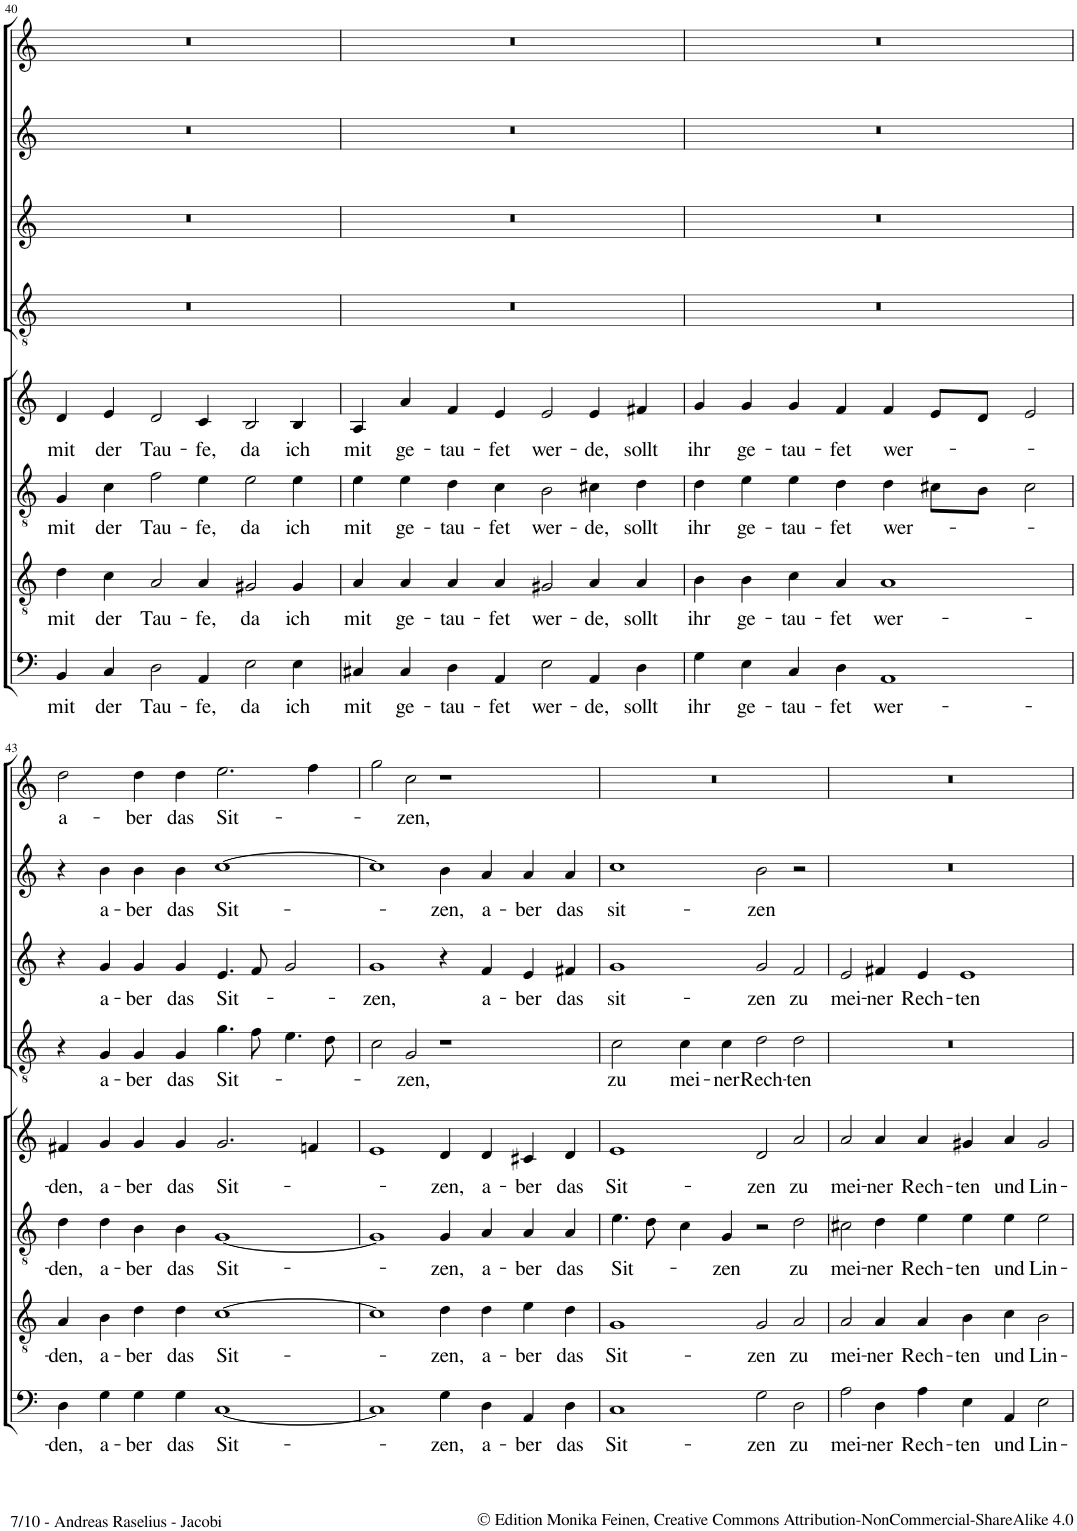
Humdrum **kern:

**kern	**text	**kern	**text	**kern	**text	**kern	**text	**kern	**text	**kern	**text	**kern	**text	**kern	**text
*part8	*part8	*part7	*part7	*part6	*part6	*part5	*part5	*part4	*part4	*part3	*part3	*part2	*part2	*part1	*part1
*staff8	*staff8	*staff7	*staff7	*staff6	*staff6	*staff5	*staff5	*staff4	*staff4	*staff3	*staff3	*staff2	*staff2	*staff1	*staff1
*I"Bassus 2	*	*I"Tenor 2	*	*I"Tenor 1	*	*I"Altus 2	*	*I"Bassus 1	*	*I"Altus 1	*	*I"Cantus 2	*	*I"Cantus 1	*
!!LO:PB:g=z
*clefF4	*	*clefGv2	*	*clefGv2	*	*clefG2	*	*clefGv2	*	*clefG2	*	*clefG2	*	*clefG2	*
*k[]	*	*k[]	*	*k[]	*	*k[]	*	*k[]	*	*k[]	*	*k[]	*	*k[]	*
*M4/2	*	*M4/2	*	*M4/2	*	*M4/2	*	*M4/2	*	*M4/2	*	*M4/2	*	*M4/2	*
*met(c|)	*	*met(c|)	*	*met(c|)	*	*met(c|)	*	*met(c|)	*	*met(c|)	*	*met(c|)	*	*met(c|)	*
=40	=40	=40	=40	=40	=40	=40	=40	=40	=40	=40	=40	=40	=40	=40	=40
!	!LO:LY:b	!	!LO:LY:b	!	!LO:LY:b	!	!LO:LY:b	!	!	!	!	!	!	!	!
4BB/	mit	4d\	mit	4G/	mit	4d/	mit	0r	.	0r	.	0r	.	0r	.
!	!LO:LY:b	!	!LO:LY:b	!	!LO:LY:b	!	!LO:LY:b	!	!	!	!	!	!	!	!
4C/	der	4c\	der	4c\	der	4e/	der	.	.	.	.	.	.	.	.
!	!LO:LY:b	!	!LO:LY:b	!	!LO:LY:b	!	!LO:LY:b	!	!	!	!	!	!	!	!
2D\	Tau-	2A/	Tau-	2f\	Tau-	2d/	Tau-	.	.	.	.	.	.	.	.
!	!LO:LY:b	!	!LO:LY:b	!	!LO:LY:b	!	!LO:LY:b	!	!	!	!	!	!	!	!
4AA/	-fe,	4A/	-fe,	4e\	-fe,	4c/	-fe,	.	.	.	.	.	.	.	.
!	!LO:LY:b	!	!LO:LY:b	!	!LO:LY:b	!	!LO:LY:b	!	!	!	!	!	!	!	!
2E\	da	2G#X/	da	2e\	da	2B/	da	.	.	.	.	.	.	.	.
!	!LO:LY:b	!	!LO:LY:b	!	!LO:LY:b	!	!LO:LY:b	!	!	!	!	!	!	!	!
4E\	ich	4G#/	ich	4e\	ich	4B/	ich	.	.	.	.	.	.	.	.
=41	=41	=41	=41	=41	=41	=41	=41	=41	=41	=41	=41	=41	=41	=41	=41
!	!LO:LY:b	!	!LO:LY:b	!	!LO:LY:b	!	!LO:LY:b	!	!	!	!	!	!	!	!
4C#X/	mit	4A/	mit	4e\	mit	4A/	mit	0r	.	0r	.	0r	.	0r	.
!	!LO:LY:b	!	!LO:LY:b	!	!LO:LY:b	!	!LO:LY:b	!	!	!	!	!	!	!	!
4C#/	ge-	4A/	ge-	4e\	ge-	4a/	ge-	.	.	.	.	.	.	.	.
!	!LO:LY:b	!	!LO:LY:b	!	!LO:LY:b	!	!LO:LY:b	!	!	!	!	!	!	!	!
4D\	-tau-	4A/	-tau-	4d\	-tau-	4f/	-tau-	.	.	.	.	.	.	.	.
!	!LO:LY:b	!	!LO:LY:b	!	!LO:LY:b	!	!LO:LY:b	!	!	!	!	!	!	!	!
4AA/	-fet	4A/	-fet	4c\	-fet	4e/	-fet	.	.	.	.	.	.	.	.
!	!LO:LY:b	!	!LO:LY:b	!	!LO:LY:b	!	!LO:LY:b	!	!	!	!	!	!	!	!
2E\	wer-	2G#X/	wer-	2B\	wer-	2e/	wer-	.	.	.	.	.	.	.	.
!	!LO:LY:b	!	!LO:LY:b	!	!LO:LY:b	!	!LO:LY:b	!	!	!	!	!	!	!	!
4AA/	-de,	4A/	-de,	4c#X\	-de,	4e/	-de,	.	.	.	.	.	.	.	.
!	!LO:LY:b	!	!LO:LY:b	!	!LO:LY:b	!	!LO:LY:b	!	!	!	!	!	!	!	!
4D\	sollt	4A/	sollt	4d\	sollt	4f#X/	sollt	.	.	.	.	.	.	.	.
=42	=42	=42	=42	=42	=42	=42	=42	=42	=42	=42	=42	=42	=42	=42	=42
!	!LO:LY:b	!	!LO:LY:b	!	!LO:LY:b	!	!LO:LY:b	!	!	!	!	!	!	!	!
4G\	ihr	4B\	ihr	4d\	ihr	4g/	ihr	0r	.	0r	.	0r	.	0r	.
!	!LO:LY:b	!	!LO:LY:b	!	!LO:LY:b	!	!LO:LY:b	!	!	!	!	!	!	!	!
4E\	ge-	4B\	ge-	4e\	ge-	4g/	ge-	.	.	.	.	.	.	.	.
!	!LO:LY:b	!	!LO:LY:b	!	!LO:LY:b	!	!LO:LY:b	!	!	!	!	!	!	!	!
4C/	-tau-	4c\	-tau-	4e\	-tau-	4g/	-tau-	.	.	.	.	.	.	.	.
!	!LO:LY:b	!	!LO:LY:b	!	!LO:LY:b	!	!LO:LY:b	!	!	!	!	!	!	!	!
4D\	-fet	4A/	-fet	4d\	-fet	4f/	-fet	.	.	.	.	.	.	.	.
!	!LO:LY:b	!	!LO:LY:b	!	!LO:LY:b	!	!LO:LY:b	!	!	!	!	!	!	!	!
1AA	wer-	1A	wer-	4d\	wer-	4f/	wer-	.	.	.	.	.	.	.	.
.	.	.	.	8c#X\L	.	8e/L	.	.	.	.	.	.	.	.	.
.	.	.	.	8B\J	.	8d/J	.	.	.	.	.	.	.	.	.
.	.	.	.	2c#\	.	2e/	.	.	.	.	.	.	.	.	.
!!LO:LB:g=z
=43	=43	=43	=43	=43	=43	=43	=43	=43	=43	=43	=43	=43	=43	=43	=43
!	!LO:LY:b	!	!LO:LY:b	!	!LO:LY:b	!	!LO:LY:b	!	!	!	!	!	!	!	!LO:LY:b
4D\	-den,	4A/	-den,	4d\	-den,	4f#X/	-den,	4r	.	4r	.	4r	.	2dd\	a-
!	!LO:LY:b	!	!LO:LY:b	!	!LO:LY:b	!	!LO:LY:b	!	!LO:LY:b	!	!LO:LY:b	!	!LO:LY:b	!	!
4G\	a-	4B\	a-	4d\	a-	4g/	a-	4G/	a-	4g/	a-	4b\	a-	.	.
!	!LO:LY:b	!	!LO:LY:b	!	!LO:LY:b	!	!LO:LY:b	!	!LO:LY:b	!	!LO:LY:b	!	!LO:LY:b	!	!LO:LY:b
4G\	-ber	4d\	-ber	4B\	-ber	4g/	-ber	4G/	-ber	4g/	-ber	4b\	-ber	4dd\	-ber
!	!LO:LY:b	!	!LO:LY:b	!	!LO:LY:b	!	!LO:LY:b	!	!LO:LY:b	!	!LO:LY:b	!	!LO:LY:b	!	!LO:LY:b
4G\	das	4d\	das	4B\	das	4g/	das	4G/	das	4g/	das	4b\	das	4dd\	das
!	!LO:LY:b	!	!LO:LY:b	!	!LO:LY:b	!	!LO:LY:b	!	!LO:LY:b	!	!LO:LY:b	!	!LO:LY:b	!	!LO:LY:b
[1C	Sit-	[1c	Sit-	[1G	Sit-	2.g/	Sit-	4.g\	Sit-	4.e/	Sit-	[1cc	Sit-	2.ee\	Sit-
.	.	.	.	.	.	.	.	8f\	.	8f/	.	.	.	.	.
.	.	.	.	.	.	.	.	4.e\	.	2g/	.	.	.	.	.
.	.	.	.	.	.	4fn/	.	.	.	.	.	.	.	4ff\	.
.	.	.	.	.	.	.	.	8d\	.	.	.	.	.	.	.
=44	=44	=44	=44	=44	=44	=44	=44	=44	=44	=44	=44	=44	=44	=44	=44
!	!	!	!	!	!	!	!	!	!	!	!LO:LY:b	!	!	!	!
1C]	.	1c]	.	1G]	.	1e	.	2c\	.	1g	-zen,	1cc]	.	2gg\	.
!	!	!	!	!	!	!	!	!	!LO:LY:b	!	!	!	!	!	!LO:LY:b
.	.	.	.	.	.	.	.	2G/	-zen,	.	.	.	.	2cc\	-zen,
!	!LO:LY:b	!	!LO:LY:b	!	!LO:LY:b	!	!LO:LY:b	!	!	!	!	!	!LO:LY:b	!	!
4G\	-zen,	4d\	-zen,	4G/	-zen,	4d/	-zen,	1r	.	4r	.	4b\	-zen,	1r	.
!	!LO:LY:b	!	!LO:LY:b	!	!LO:LY:b	!	!LO:LY:b	!	!	!	!LO:LY:b	!	!LO:LY:b	!	!
4D\	a-	4d\	a-	4A/	a-	4d/	a-	.	.	4f/	a-	4a/	a-	.	.
!	!LO:LY:b	!	!LO:LY:b	!	!LO:LY:b	!	!LO:LY:b	!	!	!	!LO:LY:b	!	!LO:LY:b	!	!
4AA/	-ber	4e\	-ber	4A/	-ber	4c#X/	-ber	.	.	4e/	-ber	4a/	-ber	.	.
!	!LO:LY:b	!	!LO:LY:b	!	!LO:LY:b	!	!LO:LY:b	!	!	!	!LO:LY:b	!	!LO:LY:b	!	!
4D\	das	4d\	das	4A/	das	4d/	das	.	.	4f#X/	das	4a/	das	.	.
=45	=45	=45	=45	=45	=45	=45	=45	=45	=45	=45	=45	=45	=45	=45	=45
!	!LO:LY:b	!	!LO:LY:b	!	!LO:LY:b	!	!LO:LY:b	!	!LO:LY:b	!	!LO:LY:b	!	!LO:LY:b	!	!
1C	Sit-	1G	Sit-	4.e\	Sit-	1e	Sit-	2c\	zu	1g	sit-	1cc	sit-	0r	.
.	.	.	.	8d\	.	.	.	.	.	.	.	.	.	.	.
!	!	!	!	!	!	!	!	!	!LO:LY:b	!	!	!	!	!	!
.	.	.	.	4c\	.	.	.	4c\	mei-	.	.	.	.	.	.
!	!	!	!	!	!LO:LY:b	!	!	!	!LO:LY:b	!	!	!	!	!	!
.	.	.	.	4G/	-zen	.	.	4c\	-ner	.	.	.	.	.	.
!	!LO:LY:b	!	!LO:LY:b	!	!	!	!LO:LY:b	!	!LO:LY:b	!	!LO:LY:b	!	!LO:LY:b	!	!
2G\	-zen	2G/	-zen	2r	.	2d/	-zen	2d\	Rech-	2g/	-zen	2b\	-zen	.	.
!	!LO:LY:b	!	!LO:LY:b	!	!LO:LY:b	!	!LO:LY:b	!	!LO:LY:b	!	!LO:LY:b	!	!	!	!
2D\	zu	2A/	zu	2d\	zu	2a/	zu	2d\	-ten	2f/	zu	2r	.	.	.
=46	=46	=46	=46	=46	=46	=46	=46	=46	=46	=46	=46	=46	=46	=46	=46
!	!LO:LY:b	!	!LO:LY:b	!	!LO:LY:b	!	!LO:LY:b	!	!	!	!LO:LY:b	!	!	!	!
2A\	mei-	2A/	mei-	2c#X\	mei-	2a/	mei-	0r	.	2e/	mei-	0r	.	0r	.
!	!LO:LY:b	!	!LO:LY:b	!	!LO:LY:b	!	!LO:LY:b	!	!	!	!LO:LY:b	!	!	!	!
4D\	-ner	4A/	-ner	4d\	-ner	4a/	-ner	.	.	4f#X/	-ner	.	.	.	.
!	!LO:LY:b	!	!LO:LY:b	!	!LO:LY:b	!	!LO:LY:b	!	!	!	!LO:LY:b	!	!	!	!
4A\	Rech-	4A/	Rech-	4e\	Rech-	4a/	Rech-	.	.	4e/	Rech-	.	.	.	.
!	!LO:LY:b	!	!LO:LY:b	!	!LO:LY:b	!	!LO:LY:b	!	!	!	!LO:LY:b	!	!	!	!
4E\	-ten	4B\	-ten	4e\	-ten	4g#X/	-ten	.	.	1e	-ten	.	.	.	.
!	!LO:LY:b	!	!LO:LY:b	!	!LO:LY:b	!	!LO:LY:b	!	!	!	!	!	!	!	!
4AA/	und	4c\	und	4e\	und	4a/	und	.	.	.	.	.	.	.	.
!	!LO:LY:b	!	!LO:LY:b	!	!LO:LY:b	!	!LO:LY:b	!	!	!	!	!	!	!	!
2E\	Lin-	2B\	Lin-	2e\	Lin-	2g#/	Lin-	.	.	.	.	.	.	.	.
=	=	=	=	=	=	=	=	=	=	=	=	=	=	=	=
*-	*-	*-	*-	*-	*-	*-	*-	*-	*-	*-	*-	*-	*-	*-	*-
